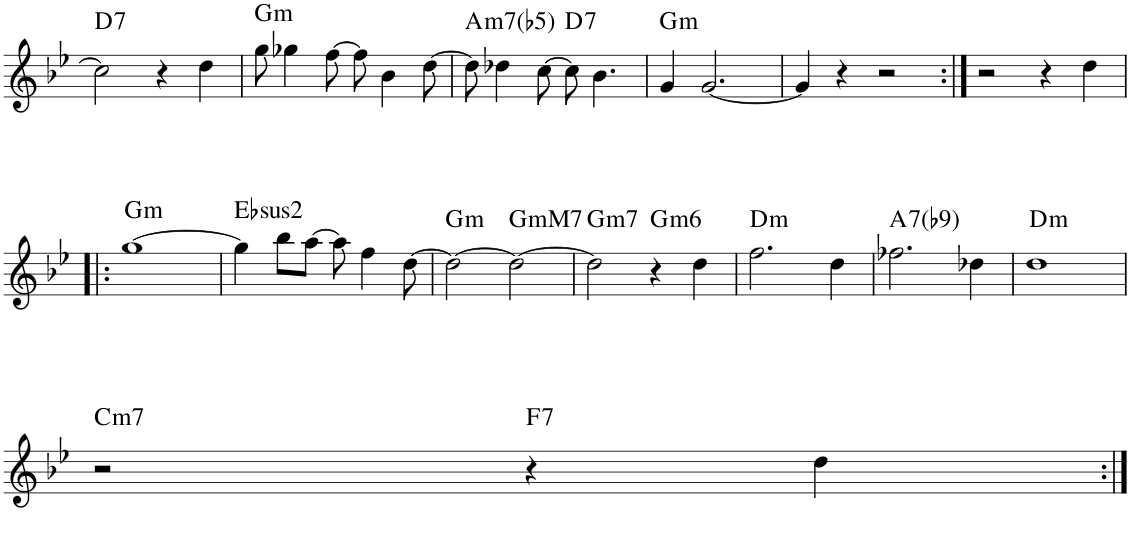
**kern	**harte
*part1	*part1
*staff1	*
*I"Piano	*
*I'Pno.	*
!!LO:PB:g=z
*clefG2	*
*k[b-e-]	*
*M4/4	*
=45	=45
!	!LO:H:kt=7
2cc\]	D:7
4r	.
4dd\	.
=46	=46
!	!LO:H:kt=m
8gg\	G:min
4gg-X\	.
[8ff\	.
8ff\]	.
4b-\	.
[8dd\	.
=47	=47
!	!LO:H:kt=m7(b5)
8dd\]	A:hdim7
4dd-X\	.
[8cc\	.
!	!LO:H:kt=7
8cc\]	D:7
4.b-\	.
=48	=48
!	!LO:H:kt=m
4g/	G:min
[2.g/	.
=49	=49
4g/]	.
4r	.
2r	.
=50:|!	=50:|!
2r	.
4r	.
4dd\	.
!!LO:LB:g=z
=51!|:	=51!|:
!	!LO:H:kt=m
[1gg	G:min
=52	=52
!	!LO:H:kt=2
4gg\]	Eb:(1,2,5)
8bb-\L	.
[8aa\J	.
8aa\]	.
4ff\	.
[8dd\	.
=53	=53
!	!LO:H:kt=m
2dd\_	G:min
!	!LO:H:kt=mM7
2dd\_	G:minmaj7
=54	=54
!	!LO:H:kt=m7
2dd\]	G:min7
!	!LO:H:kt=m6
4r	G:min6
4dd\	.
=55	=55
!	!LO:H:kt=m
2.ff\	D:min
4dd\	.
=56	=56
!	!LO:H:kt=7
2.ff-X\	A:7(b9)
4dd-X\	.
=57	=57
!	!LO:H:kt=m
1dd	D:min
!!LO:LB:g=z
=58	=58
!	!LO:H:kt=m7
2r	C:min7
!	!LO:H:kt=7
4r	F:7
4dd\	.
=:|!	=:|!
*-	*-
